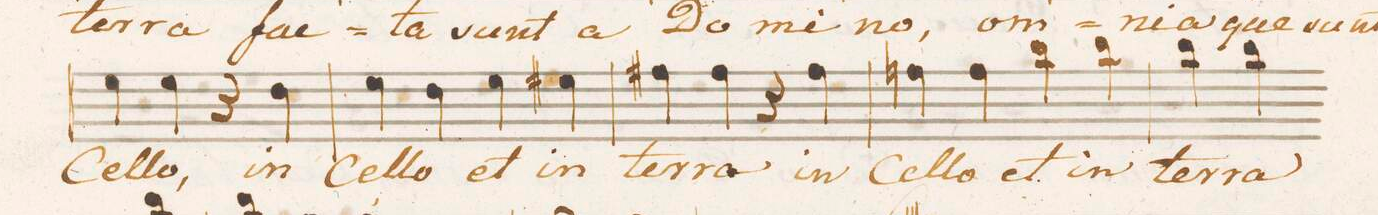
**kern	**text
*I"Alto.	*
*clefC3	*
*k[]	*
*met(C.)	*
*M4/4	*
4f\	Cel-
4f\	-lo,
4r	.
4e\	in
=34	=34
4f\	Cel-
4e\	-lo
4f\	et
4f#X\	in
=35	=35
4g#X\	ter-
4g#\	-ra
4r	.
4g#\	in
=36	=36
4gn\	Cel-
4g\	-lo
4cc\	et
4cc\	in
=37	=37
4cc\	ter-
4cc\	-ra
*-	*-
